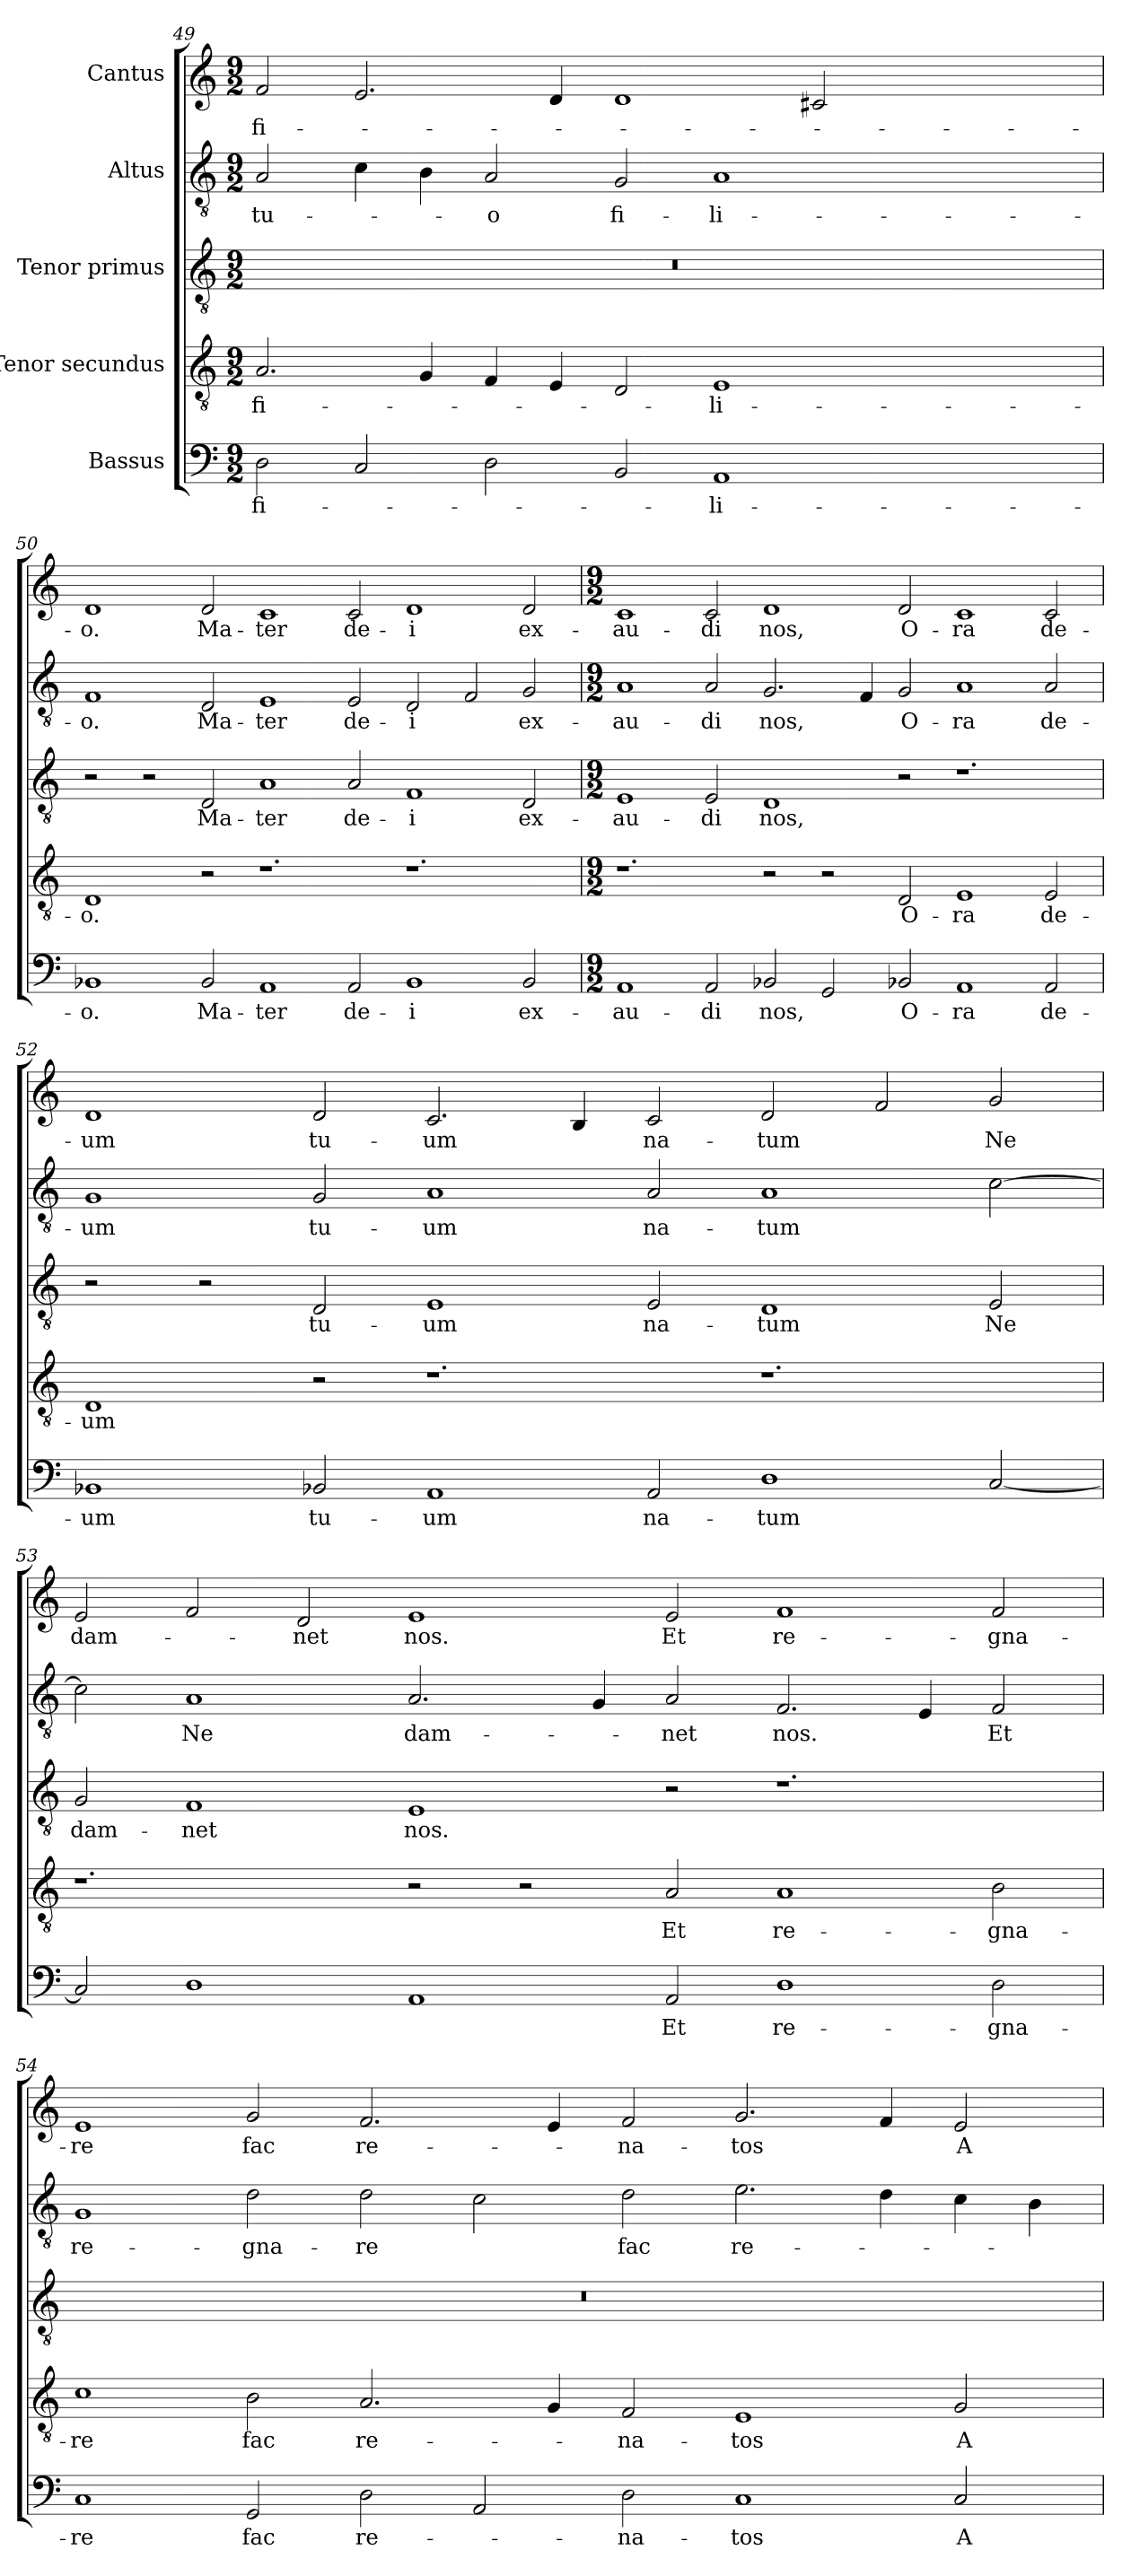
**kern	**text	**kern	**text	**kern	**text	**kern	**text	**kern	**text
*part5	*part5	*part4	*part4	*part3	*part3	*part2	*part2	*part1	*part1
*staff5	*staff5	*staff4	*staff4	*staff3	*staff3	*staff2	*staff2	*staff1	*staff1
*I"Bassus	*	*I"Tenor secundus	*	*I" Tenor primus	*	*I"Altus	*	*I"Cantus	*
*clefF4	*	*clefGv2	*	*clefGv2	*	*clefGv2	*	*clefG2	*
*k[]	*	*k[]	*	*k[]	*	*k[]	*	*k[]	*
*C:	*	*C:	*	*C:	*	*C:	*	*C:	*
*M9/2	*	*M9/2	*	*M9/2	*	*M9/2	*	*M9/2	*
=49	=49	=49	=49	=49	=49	=49	=49	=49	=49
!	!	!	!	!LO:N:vis=0	!	!	!LO:LY:i	!	!
2D\	fi-	2.A/	fi-	2%9r	.	2A/	tu-	2f/	fi-
2C/	.	.	.	.	.	4c\	.	2.e/	.
.	.	4G/	.	.	.	4B\	.	.	.
2D\	.	4F/	.	.	.	2A/	-o	.	.
.	.	4E/	.	.	.	.	.	4d/	.
!	!	!	!	!	!	!	!LO:LY:i	!	!
2BB/	.	2D/	.	.	.	2G/	fi-	1d/	.
!	!	!	!	!	!	!	!LO:LY:i	!	!
1AA/	-li-	1E/	-li-	.	.	1A/	-li-	.	.
.	.	.	.	.	.	.	.	2c#X/	.
1.ryy	.	1.ryy	.	.	.	1.ryy	.	1.ryy	.
=50	=50	=50	=50	=50	=50	=50	=50	=50	=50
!	!	!	!	!	!	!	!LO:LY:i	!	!
1BB-X/	-o.	1D/	-o.	2r	.	1F/	-o.	1d/	-o.
.	.	.	.	2r	.	.	.	.	.
2BB-/	Ma-	2r	.	2D/	Ma-	2D/	Ma-	2d/	Ma-
1AA/	-ter	1.r	.	1A/	-ter	1E/	-ter	1c/	-ter
2AA/	de-	.	.	2A/	de-	2E/	de-	2c/	de-
1BB-/	-i	1.r	.	1F/	-i	2D/	-i	1d/	-i
.	.	.	.	.	.	2F/	.	.	.
2BB-/	ex-	.	.	2D/	ex-	2G/	ex-	2d/	ex-
!!LO:LB:g=z
=51	=51	=51	=51	=51	=51	=51	=51	=51	=51
*M9/2	*	*M9/2	*	*M9/2	*	*M9/2	*	*M9/2	*
1AA/	-au-	1.r	.	1E/	-au-	1A/	-au-	1c/	-au-
2AA/	-di	.	.	2E/	-di	2A/	-di	2c/	-di
2BB-X/	nos,	2r	.	1D/	nos,	2.G/	nos,	1d/	nos,
2GG/	.	2r	.	.	.	.	.	.	.
.	.	.	.	.	.	4F/	.	.	.
!	!LO:LY:i	!	!	!	!	!	!	!	!
2BB-X/	O-	2D/	O-	2r	.	2G/	O-	2d/	O-
!	!LO:LY:i	!	!	!	!	!	!	!	!
1AA/	-ra	1E/	-ra	1.r	.	1A/	-ra	1c/	-ra
!	!LO:LY:i	!	!	!	!	!	!	!	!
2AA/	de-	2E/	de-	.	.	2A/	de-	2c/	de-
=52	=52	=52	=52	=52	=52	=52	=52	=52	=52
!	!LO:LY:i	!	!	!	!	!	!	!	!
1BB-X/	-um	1D/	-um	2r	.	1G/	-um	1d/	-um
.	.	.	.	2r	.	.	.	.	.
!	!LO:LY:i	!	!	!	!	!	!	!	!
2BB-X/	tu-	2r	.	2D/	tu-	2G/	tu-	2d/	tu-
!	!LO:LY:i	!	!	!	!	!	!	!	!
1AA/	-um	1.r	.	1E/	-um	1A/	-um	2.c/	-um
.	.	.	.	.	.	.	.	4B/	.
!	!LO:LY:i	!	!	!	!	!	!	!	!
2AA/	na-	.	.	2E/	na-	2A/	na-	2c/	na-
!	!LO:LY:i	!	!	!	!	!	!	!	!
1D\	-tum	1.r	.	1D/	-tum	1A/	-tum	2d/	-tum
.	.	.	.	.	.	.	.	2f/	.
[2C/	.	.	.	2E/	Ne	[2c\	.	2g/	Ne
=53	=53	=53	=53	=53	=53	=53	=53	=53	=53
2C/]	.	1.r	.	2G/	dam-	2c\]	.	2e/	dam-
1D\	.	.	.	1F/	-net	1A/	Ne	2f/	.
.	.	.	.	.	.	.	.	2d/	-net
1AA/	.	2r	.	1E/	nos.	2.A/	dam-	1e/	nos.
.	.	2r	.	.	.	.	.	.	.
.	.	.	.	.	.	4G/	.	.	.
2AA/	Et	2A/	Et	2r	.	2A/	-net	2e/	Et
1D\	re-	1A/	re-	1.r	.	2.F/	nos.	1f/	re-
.	.	.	.	.	.	4E/	.	.	.
2D\	-gna-	2B\	-gna-	.	.	2F/	Et	2f/	-gna-
=54	=54	=54	=54	=54	=54	=54	=54	=54	=54
1C/	-re	1c\	-re	2%9r	.	1G/	re-	1e/	-re
2GG/	fac	2B\	fac	.	.	2d\	-gna-	2g/	fac
2D\	re-	2.A/	re-	.	.	2d\	-re	2.f/	re-
2AA/	.	.	.	.	.	2c\	.	.	.
.	.	4G/	.	.	.	.	.	4e/	.
!	!	!	!	!	!	!	!LO:LY:i	!	!
2D\	-na-	2F/	-na-	.	.	2d\	fac	2f/	-na-
!	!	!	!	!	!	!	!LO:LY:i	!	!
1C/	-tos	1E/	-tos	.	.	2.e\	re-	2.g/	-tos
.	.	.	.	.	.	4d\	.	4f/	.
!	!	!	!	!	!	!	!	!	!LO:LY:i
2C/	A	2G/	A	.	.	4c\	.	2e/	A
.	.	.	.	.	.	4B\	.	.	.
=	=	=	=	=	=	=	=	=	=
*-	*-	*-	*-	*-	*-	*-	*-	*-	*-
